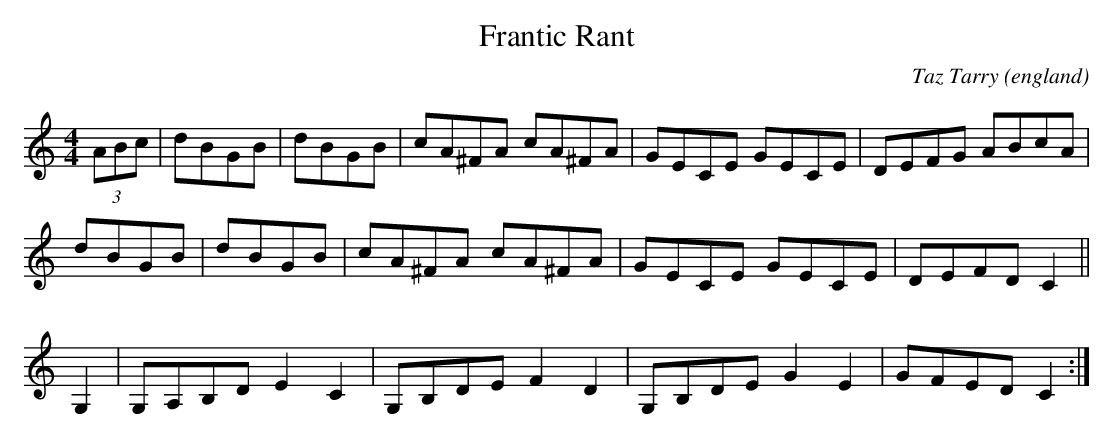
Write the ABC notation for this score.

X:1
T:Frantic Rant
O:england
M:4/4
L:1/8
C:Taz Tarry
K:C
(3sABcs|dBGB|dBGB|cA^FA cA^FA|GECE GECE|DEFG ABcA|
dBGB|dBGB|cA^FA cA^FA|GECE GECE|DEFDC2||
G,2|G,A,B,D E2C2|G,B,DEF2D2|G,B,DEG2E2|GFED C2:|
